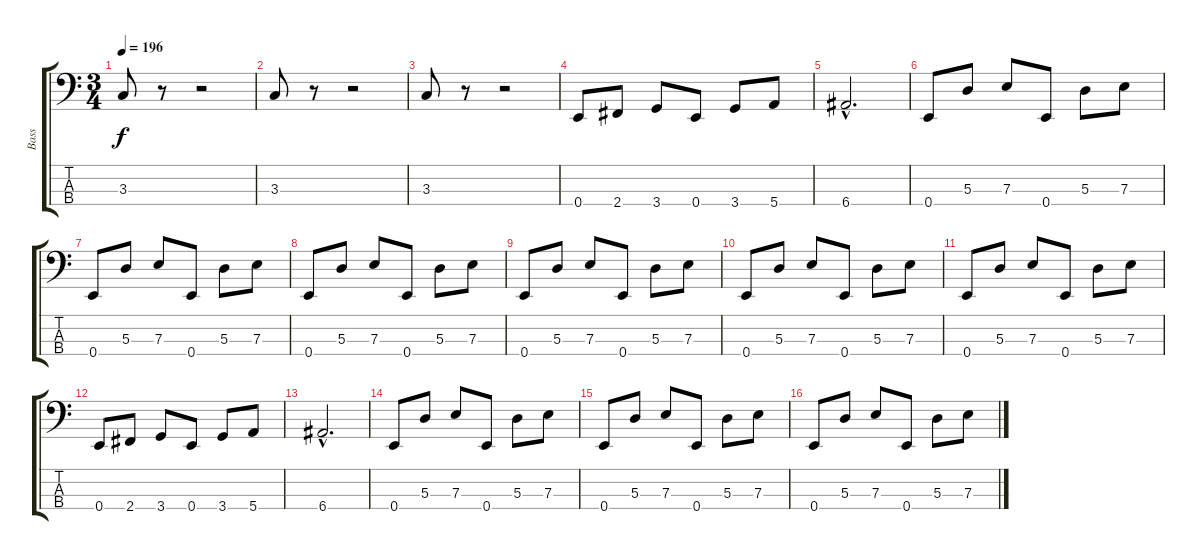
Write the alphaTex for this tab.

\track ("Bass" "Bass") {instrument electricbassfinger}
\staff {score tabs}
\tuning (G2 D2 A1 E1) {hide}
\ts (3 4)
\tempo 196
\clef f4
\ks c
3.3.8{dy f} r.8 r.2 |
3.3.8 r.8 r.2 |
3.3.8 r.8 r.2 |
0.4.8 2.4.8 3.4.8 0.4.8 3.4.8 5.4.8 |
6.4{hac}.2{d} |
0.4.8 5.3.8 7.3.8 0.4.8 5.3.8 7.3.8 |
0.4.8 5.3.8 7.3.8 0.4.8 5.3.8 7.3.8 |
0.4.8 5.3.8 7.3.8 0.4.8 5.3.8 7.3.8 |
0.4.8 5.3.8 7.3.8 0.4.8 5.3.8 7.3.8 |
0.4.8 5.3.8 7.3.8 0.4.8 5.3.8 7.3.8 |
0.4.8 5.3.8 7.3.8 0.4.8 5.3.8 7.3.8 |
0.4.8 2.4.8 3.4.8 0.4.8 3.4.8 5.4.8 |
6.4{hac}.2{d} |
0.4.8 5.3.8 7.3.8 0.4.8 5.3.8 7.3.8 |
0.4.8 5.3.8 7.3.8 0.4.8 5.3.8 7.3.8 |
0.4.8 5.3.8 7.3.8 0.4.8 5.3.8 7.3.8
